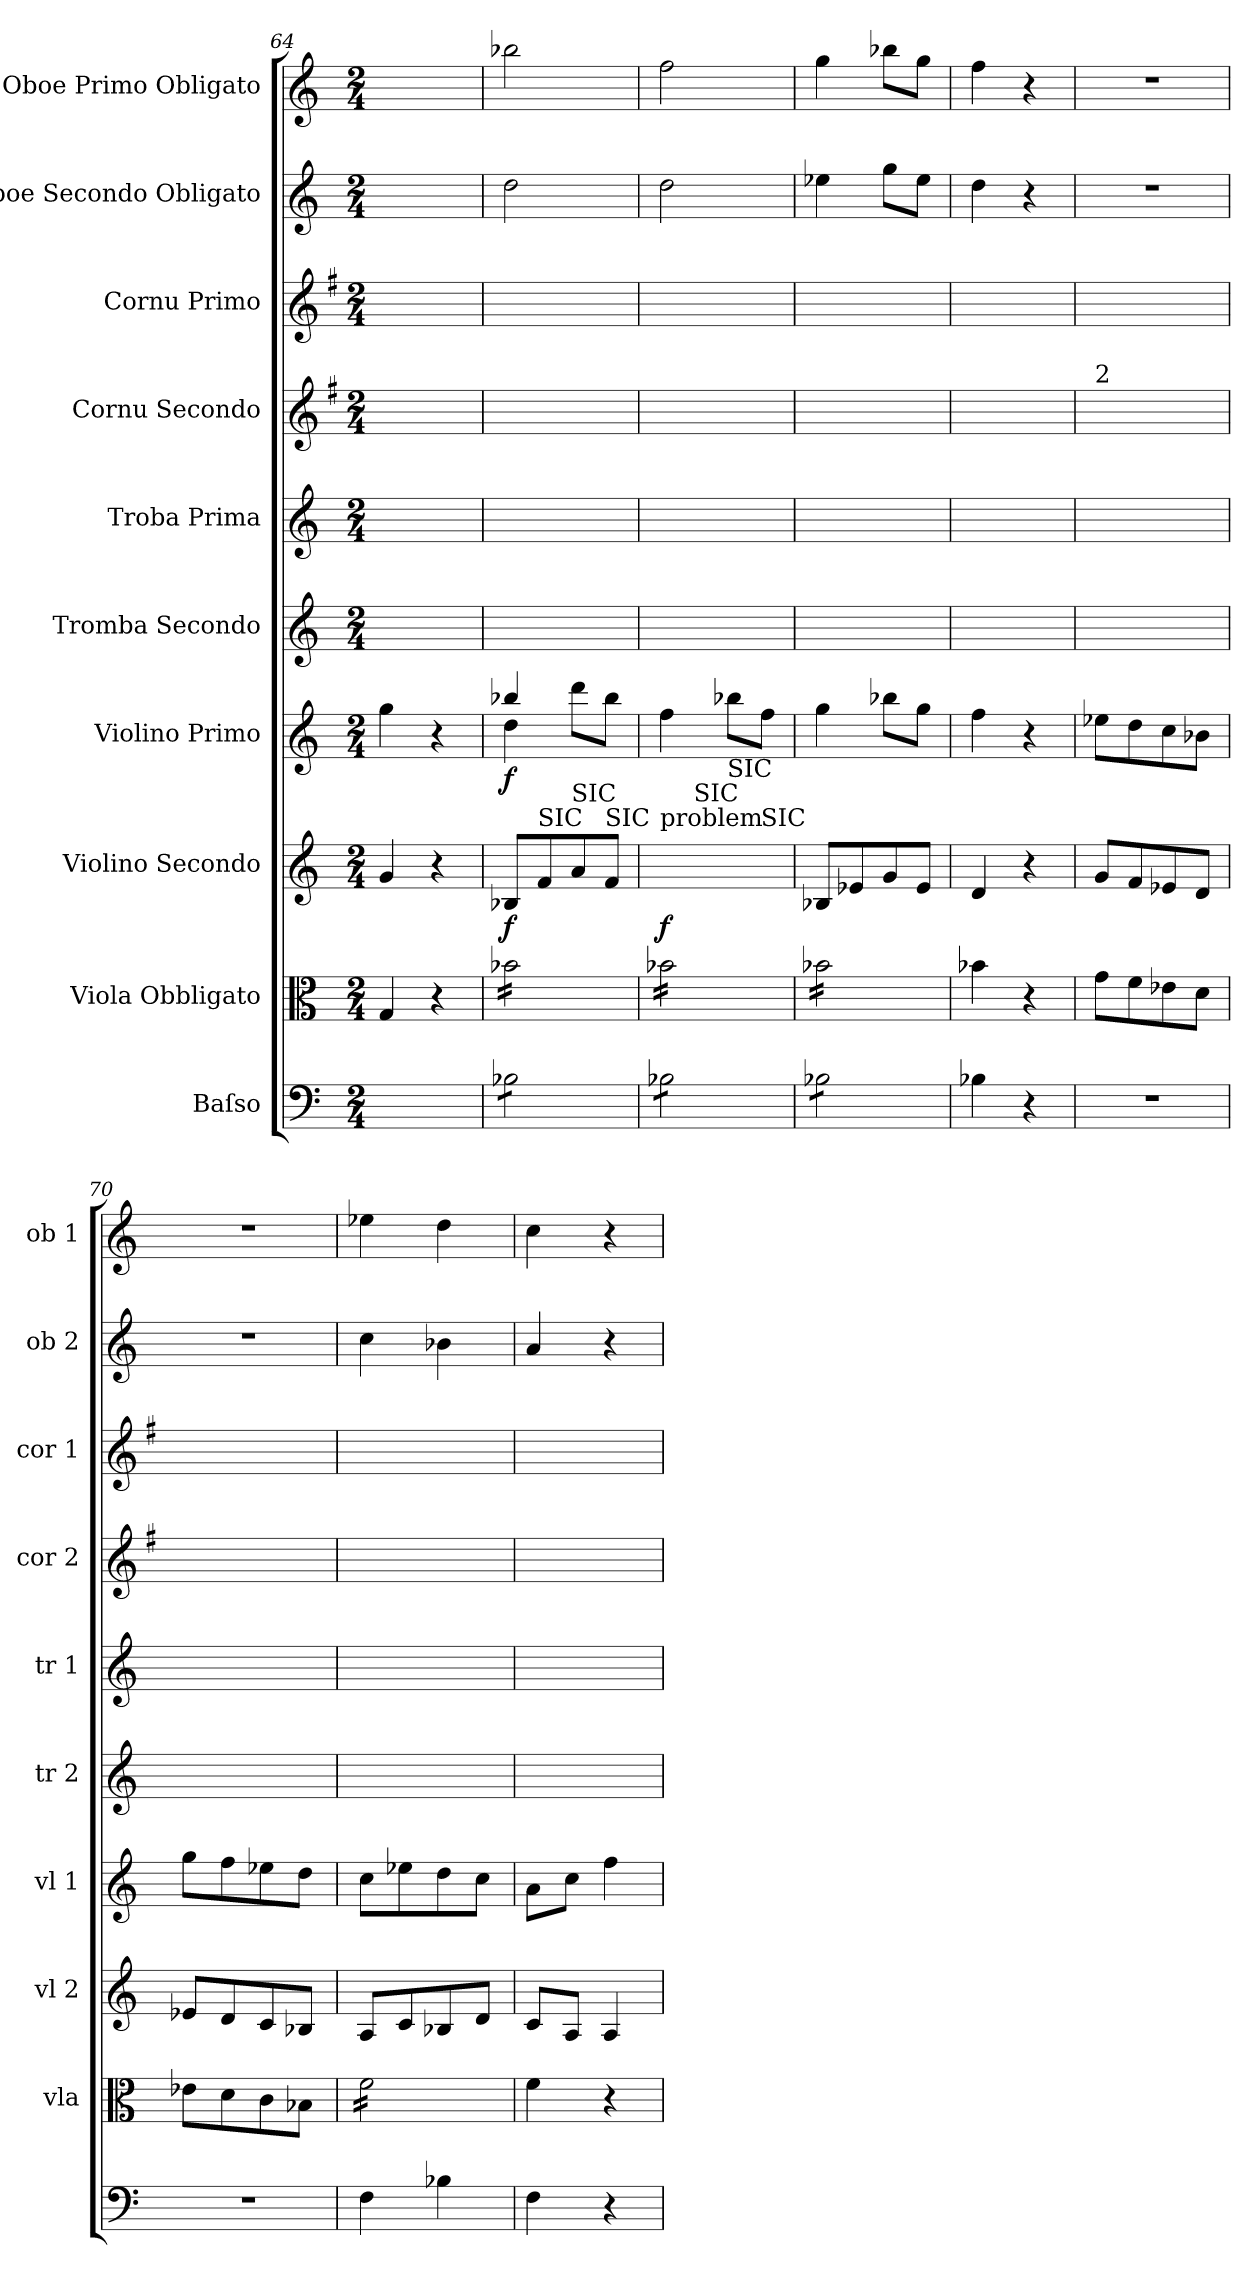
**kern	**kern	**kern	**dynam	**kern	**dynam	**kern	**kern	**kern	**kern	**kern	**kern
*part10	*part9	*part8	*part8	*part7	*part7	*part6	*part5	*part4	*part3	*part2	*part1
*staff10	*staff9	*staff8	*staff8	*staff7	*staff7	*staff6	*staff5	*staff4	*staff3	*staff2	*staff1
*I"Baſso	*I"Viola Obbligato	*I"Violino Secondo	*	*I"Violino Primo	*	*I"Tromba Secondo	*I"Troba Prima	*I"Cornu Secondo	*I"Cornu Primo	*I"Oboe Secondo Obligato	*I"Oboe Primo Obligato
*	*I'vla	*I'vl 2	*	*I'vl 1	*	*I'tr 2	*I'tr 1	*I'cor 2	*I'cor 1	*I'ob 2	*I'ob 1
*clefF4	*clefC3	*clefG2	*	*clefG2	*	*clefG2	*clefG2	*clefG2	*clefG2	*clefG2	*clefG2
*	*	*	*	*	*	*ITrd1c2	*ITrd1c2	*ITrd5c9	*ITrd5c9	*	*
*	*	*	*	*	*	*k[b-e-]	*k[b-e-]	*k[b-e-]	*k[b-e-]	*	*
*M2/4	*M2/4	*M2/4	*	*M2/4	*	*M2/4	*M2/4	*M2/4	*M2/4	*M2/4	*M2/4
=64	=64	=64	=64	=64	=64	=64	=64	=64	=64	=64	=64
2ryy	4G/	4g/	.	4gg\	.	2ryy	2ryy	2ryy	2ryy	2ryy	2ryy
.	4r	4r	.	4r	.	.	.	.	.	.	.
=65	=65	=65	=65	=65	=65	=65	=65	=65	=65	=65	=65
*	*	*	*	*^	*	*	*	*	*	*	*
*tremolo	*	*	*	*	*	*	*	*	*	*	*	*
*	*tremolo	*	*	*	*	*	*	*	*	*	*	*
8B-\L	16b-\LL	8B-/L	f.	4bb-/	4dd\	f.	4B-/yy	4b-\yy	2B-/yy	2f\yy	2dd\	2bb-\
.	16b-\	.	.	.	.	.	.	.	.	.	.	.
!	!	!LO:TX:a:t=SIC	!	!	!	!	!	!	!	!	!	!
8B-\	16b-\	8f/	.	.	.	.	.	.	.	.	.	.
.	16b-\	.	.	.	.	.	.	.	.	.	.	.
!	!	!LO:TX:a:t=SIC	!	!	!	!	!	!	!	!	!	!
8B-\	16b-\	8a/	.	8ddd\L	4ryy	.	4ryy	4ryy	.	.	.	.
.	16b-\	.	.	.	.	.	.	.	.	.	.	.
!	!	!LO:TX:a:t=SIC	!	!	!	!	!	!	!	!	!	!
8B-\J	16b-\	8f/J	.	8bb-\J	.	.	.	.	.	.	.	.
.	16b-\JJ	.	.	.	.	.	.	.	.	.	.	.
*	*	*	*	*v	*v	*	*	*	*	*	*	*
=66	=66	=66	=66	=66	=66	=66	=66	=66	=66	=66	=66
!	!	!LO:TX:a:t=problem	!	!	!	!	!	!	!	!	!
8B-\L	16b-\LL	8B-/Lyy	f.	4ff\	.	4B-/yy	4b-\yy	2B-/yy	2f\yy	2dd\	2ff\
.	16b-\	.	.	.	.	.	.	.	.	.	.
!	!	!LO:TX:a:t=SIC	!	!	!	!	!	!	!	!	!
8B-\	16b-\	8f/yy	.	.	.	.	.	.	.	.	.
.	16b-\	.	.	.	.	.	.	.	.	.	.
!	!	!LO:TX:a:t=SIC	!	!	!	!	!	!	!	!	!
8B-\	16b-\	8a/yy	.	8bb-\L	.	4ryy	4ryy	.	.	.	.
.	16b-\	.	.	.	.	.	.	.	.	.	.
!	!	!LO:TX:a:t=SIC	!	!	!	!	!	!	!	!	!
8B-\J	16b-\	8f/Jyy	.	8ff\J	.	.	.	.	.	.	.
.	16b-\JJ	.	.	.	.	.	.	.	.	.	.
=67	=67	=67	=67	=67	=67	=67	=67	=67	=67	=67	=67
8B-\L	16b-\LL	8B-/L	.	4gg\	.	4B-/yy	4b-\yy	4e-\yy	4g\yy	4ee-\	4gg\
.	16b-\	.	.	.	.	.	.	.	.	.	.
8B-\	16b-\	8e-/	.	.	.	.	.	.	.	.	.
.	16b-\	.	.	.	.	.	.	.	.	.	.
8B-\	16b-\	8g/	.	8bb-\L	.	4B-/yy	4b-\yy	4e-\yy	4g\yy	8gg\L	8bb-\L
.	16b-\	.	.	.	.	.	.	.	.	.	.
8B-\J	16b-\	8e-/J	.	8gg\J	.	.	.	.	.	8ee-\J	8gg\J
*Xtremolo	*	*	*	*	*	*	*	*	*	*	*
.	16b-\JJ	.	.	.	.	.	.	.	.	.	.
*	*Xtremolo	*	*	*	*	*	*	*	*	*	*
=68	=68	=68	=68	=68	=68	=68	=68	=68	=68	=68	=68
4B-\	4b-\	4d/	.	4ff\	.	4B-/yy	4b-\yy	4B-/yy	4f\yy	4dd\	4ff\
4r	4r	4r	.	4r	.	4ryy	4ryy	4ryy	4ryy	4r	4r
=69	=69	=69	=69	=69	=69	=69	=69	=69	=69	=69	=69
!	!	!	!	!	!	!	!	!LO:TX:a:t=2	!	!	!
2r	8g\L	8g/L	.	8ee-\L	.	2ryy	2ryy	2ryy	2ryy	2r	2r
.	8f\	8f/	.	8dd\	.	.	.	.	.	.	.
.	8e-\	8e-/	.	8cc\	.	.	.	.	.	.	.
.	8d\J	8d/J	.	8b-\J	.	.	.	.	.	.	.
=70	=70	=70	=70	=70	=70	=70	=70	=70	=70	=70	=70
2r	8e-\L	8e-/L	.	8gg\L	.	2ryy	2ryy	2ryy	2ryy	2r	2r
.	8d\	8d/	.	8ff\	.	.	.	.	.	.	.
.	8c\	8c/	.	8ee-\	.	.	.	.	.	.	.
.	8B-\J	8B-/J	.	8dd\J	.	.	.	.	.	.	.
=71	=71	=71	=71	=71	=71	=71	=71	=71	=71	=71	=71
*	*tremolo	*	*	*	*	*	*	*	*	*	*
4F\	16f\LL	8A/L	.	8cc\L	.	4f/yy	4cc\yy	4f\yy	4f\yy	4cc\	4ee-\
.	16f\	.	.	.	.	.	.	.	.	.	.
.	16f\	8c/	.	8ee-\	.	.	.	.	.	.	.
.	16f\	.	.	.	.	.	.	.	.	.	.
4B-\	16f\	8B-/	.	8dd\	.	4b-\yy	4dd\yy	4B-/yy	4f\yy	4b-\	4dd\
.	16f\	.	.	.	.	.	.	.	.	.	.
.	16f\	8d/J	.	8cc\J	.	.	.	.	.	.	.
.	16f\JJ	.	.	.	.	.	.	.	.	.	.
*	*Xtremolo	*	*	*	*	*	*	*	*	*	*
=72	=72	=72	=72	=72	=72	=72	=72	=72	=72	=72	=72
4F\	4f\	8c/L	.	8a\L	.	4f/yy	4cc\yy	4f\yy	4f\yy	4a/	4cc\
.	.	8A/J	.	8cc\J	.	.	.	.	.	.	.
4r	4r	4A/	.	4ff\	.	4ryy	4ryy	4ryy	4ryy	4r	4r
=	=	=	=	=	=	=	=	=	=	=	=
*-	*-	*-	*-	*-	*-	*-	*-	*-	*-	*-	*-
